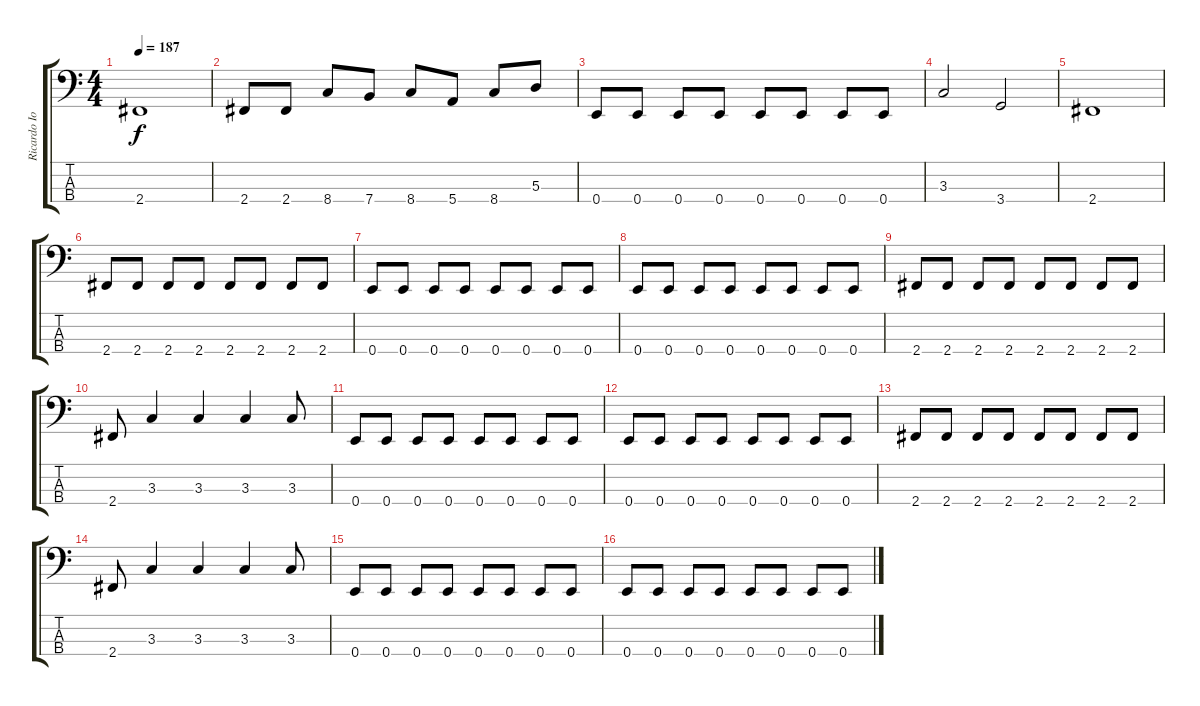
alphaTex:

\track ("Ricardo Iorio (bajo)" "Ricardo Io") {instrument electricbassfinger}
\staff {score tabs}
\tuning (G2 D2 A1 E1) {hide}
\ts (4 4)
\tempo 187
\clef f4
\ks c
2.4.1{dy f} |
2.4.8 2.4.8 8.4.8 7.4.8 8.4.8 5.4.8 8.4.8 5.3.8 |
0.4.8 0.4.8 0.4.8 0.4.8 0.4.8 0.4.8 0.4.8 0.4.8 |
3.3.2 3.4.2 |
2.4.1 |
2.4.8 2.4.8 2.4.8 2.4.8 2.4.8 2.4.8 2.4.8 2.4.8 |
0.4.8 0.4.8 0.4.8 0.4.8 0.4.8 0.4.8 0.4.8 0.4.8 |
0.4.8 0.4.8 0.4.8 0.4.8 0.4.8 0.4.8 0.4.8 0.4.8 |
2.4.8 2.4.8 2.4.8 2.4.8 2.4.8 2.4.8 2.4.8 2.4.8 |
2.4.8 3.3.4 3.3.4 3.3.4 3.3.8 |
0.4.8 0.4.8 0.4.8 0.4.8 0.4.8 0.4.8 0.4.8 0.4.8 |
0.4.8 0.4.8 0.4.8 0.4.8 0.4.8 0.4.8 0.4.8 0.4.8 |
2.4.8 2.4.8 2.4.8 2.4.8 2.4.8 2.4.8 2.4.8 2.4.8 |
2.4.8 3.3.4 3.3.4 3.3.4 3.3.8 |
0.4.8 0.4.8 0.4.8 0.4.8 0.4.8 0.4.8 0.4.8 0.4.8 |
0.4.8 0.4.8 0.4.8 0.4.8 0.4.8 0.4.8 0.4.8 0.4.8
